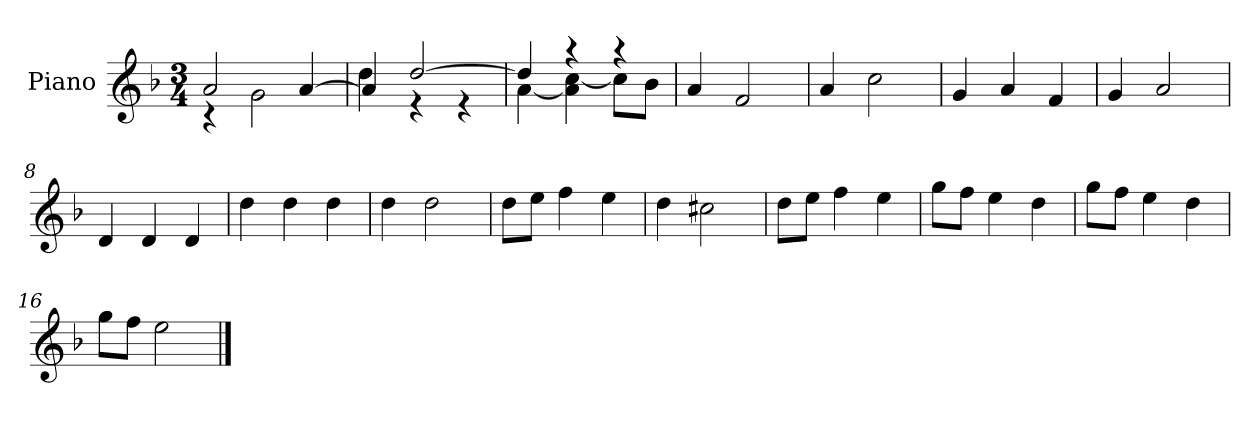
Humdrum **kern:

**kern
*part1
*staff1
*I"Piano
*I'P-no
*clefG2
*k[b-]
*M3/4
*MM180
=1
*^
2a/	4r
.	2g\
[4a/	.
=2	=2
4a/]	4dd\
[2dd/	4r
.	4r
=3	=3
4dd/]	[4a\
4r	4a\] [4cc\
4r	8cc\L]
.	8b-\J
*v	*v
=4
4a/
2f/
=5
4a/
2cc\
=6
4g/
4a/
4f/
=7
4g/
2a/
=8
4d/
4d/
4d/
=9
4dd\
4dd\
4dd\
=10
4dd\
2dd\
!!LO:LB:g=z
=11
8dd\L
8ee\J
4ff\
4ee\
=12
4dd\
2cc#X\
=13
8dd\L
8ee\J
4ff\
4ee\
=14
8gg\L
8ff\J
4ee\
4dd\
=15
8gg\L
8ff\J
4ee\
4dd\
=16
8gg\L
8ff\J
2ee\
==
*-
